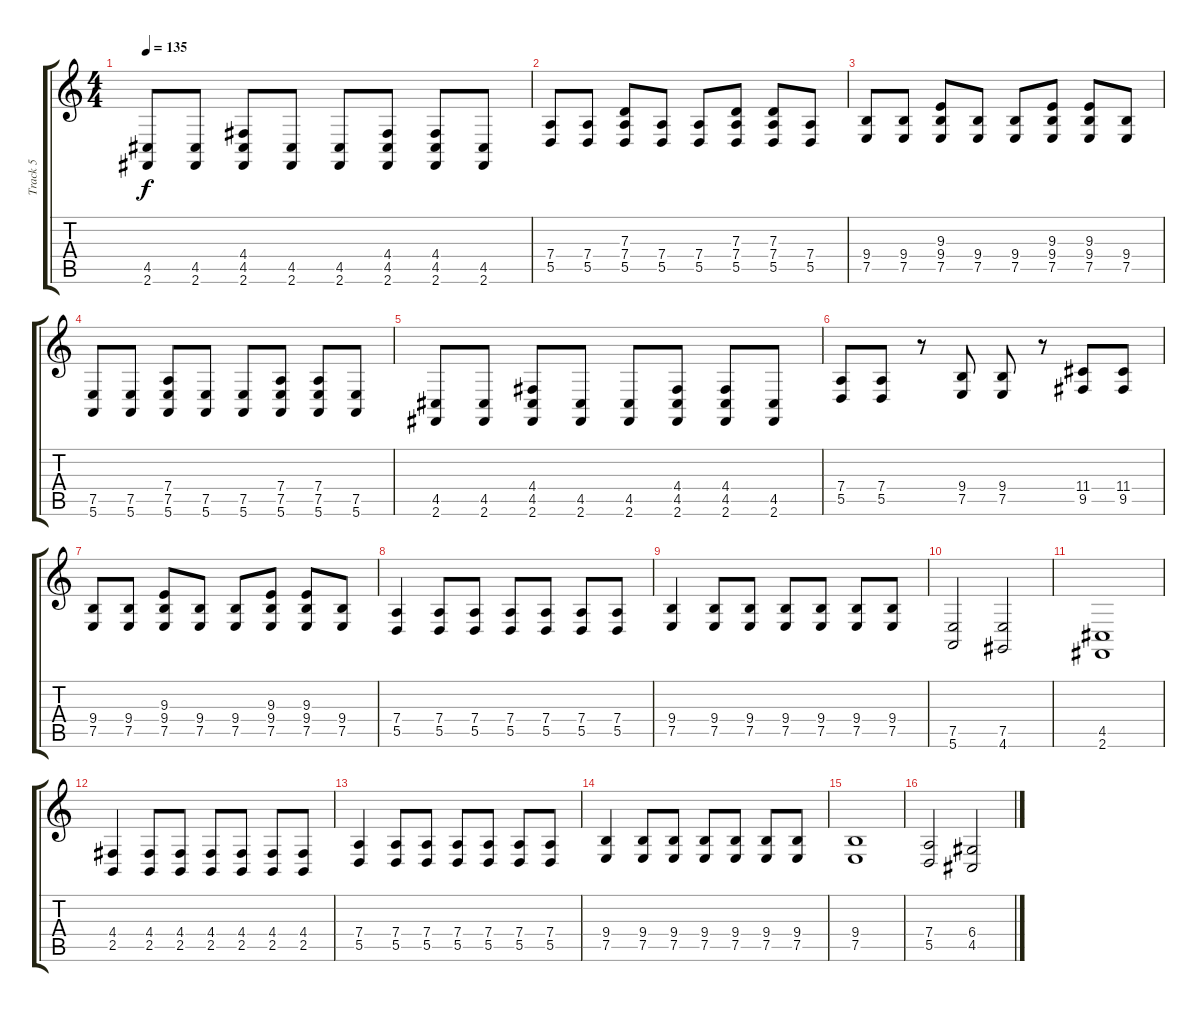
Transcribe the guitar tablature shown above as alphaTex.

\track ("Track 5" "Track 5") {instrument honkytonkpiano}
\staff {score tabs}
\tuning (E4 B3 G3 D3 A2 E2) {hide}
\ts (4 4)
\tempo 135
\clef g2
\ks c
(4.5 2.6).8{dy f} (4.5 2.6).8 (4.4 4.5 2.6).8 (4.5 2.6).8 (4.5 2.6).8 (4.4 4.5 2.6).8 (4.4 4.5 2.6).8 (4.5 2.6).8 |
(7.4 5.5).8 (7.4 5.5).8 (7.3 7.4 5.5).8 (7.4 5.5).8 (7.4 5.5).8 (7.3 7.4 5.5).8 (7.3 7.4 5.5).8 (7.4 5.5).8 |
(9.4 7.5).8 (9.4 7.5).8 (9.3 9.4 7.5).8 (9.4 7.5).8 (9.4 7.5).8 (9.3 9.4 7.5).8 (9.3 9.4 7.5).8 (9.4 7.5).8 |
(7.5 5.6).8 (7.5 5.6).8 (7.4 7.5 5.6).8 (7.5 5.6).8 (7.5 5.6).8 (7.4 7.5 5.6).8 (7.4 7.5 5.6).8 (7.5 5.6).8 |
(4.5 2.6).8 (4.5 2.6).8 (4.4 4.5 2.6).8 (4.5 2.6).8 (4.5 2.6).8 (4.4 4.5 2.6).8 (4.4 4.5 2.6).8 (4.5 2.6).8 |
(7.4 5.5).8 (7.4 5.5).8 r.8 (9.4 7.5).8 (9.4 7.5).8 r.8 (11.4 9.5).8 (11.4 9.5).8 |
(9.4 7.5).8 (9.4 7.5).8 (9.3 9.4 7.5).8 (9.4 7.5).8 (9.4 7.5).8 (9.3 9.4 7.5).8 (9.3 9.4 7.5).8 (9.4 7.5).8 |
(7.4 5.5).4 (7.4 5.5).8 (7.4 5.5).8 (7.4 5.5).8 (7.4 5.5).8 (7.4 5.5).8 (7.4 5.5).8 |
(9.4 7.5).4 (9.4 7.5).8 (9.4 7.5).8 (9.4 7.5).8 (9.4 7.5).8 (9.4 7.5).8 (9.4 7.5).8 |
(7.5 5.6).2 (7.5 4.6).2 |
(4.5 2.6).1 |
(4.4 2.5).4 (4.4 2.5).8 (4.4 2.5).8 (4.4 2.5).8 (4.4 2.5).8 (4.4 2.5).8 (4.4 2.5).8 |
(7.4 5.5).4 (7.4 5.5).8 (7.4 5.5).8 (7.4 5.5).8 (7.4 5.5).8 (7.4 5.5).8 (7.4 5.5).8 |
(9.4 7.5).4 (9.4 7.5).8 (9.4 7.5).8 (9.4 7.5).8 (9.4 7.5).8 (9.4 7.5).8 (9.4 7.5).8 |
(9.4 7.5).1 |
(7.4 5.5).2 (6.4 4.5).2
